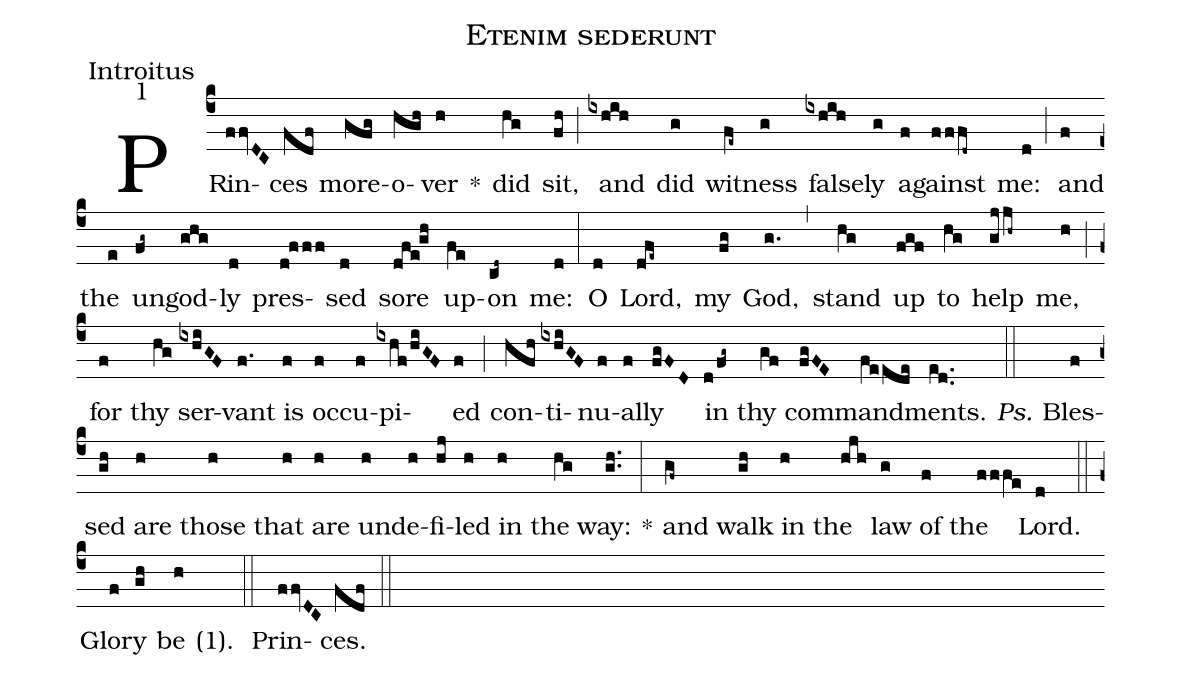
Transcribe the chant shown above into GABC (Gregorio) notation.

name:Etenim sederunt;
office-part:Introitus;
mode:1;
%%
(c4) PRin(ffvDC)ces(fdf) more(gfg)o(hgh)ver(h) *() did(hg) sit,(fh) (;) and(ixhih) did(g) wit(fe~)ness(g) false(ixhih)ly(g) a(f)gainst(fffd~) me:(d) (;) and(f) the(e) un(fg~)god(ghg)ly(d) pres(d!fff)sed(d) sore(dfe!gh) up(fe)on(cd~) me:(d) (:) O(d) Lord,(dfe~) my(fg) God,(g.) (,) stand(hg) up(fgf) to(hg) help(gjjh~) me,(h) (;) for(f) thy(hg) ser(ixhiGF)vant(f.) is(f) oc(f)cu(f)pi(ixhf/hiGF)ed(f) (;) con(hfh)ti(ixhiGF)nu(f)al(f)ly(fgFD) in(d/fg~) thy(gf) com(fgFE)mand(feede)ments.(ed..) <i>Ps.</i>(::) Bles(f)sed(gh) are(h) those(h) that(h) are(h) un(h)de(h)fi(hj)led(h) in(h) the(hg) way:(gh..) *(:) and(gf~) walk(gh) in(h) the(hjh) law(g) of(f) the(fffe) Lord.(d) (::) Glo(f)ry(gh) be(h) <v>(</v>1<v>)</v>.() (::) Prin(ffvDC)ces.(fdf) (::)
